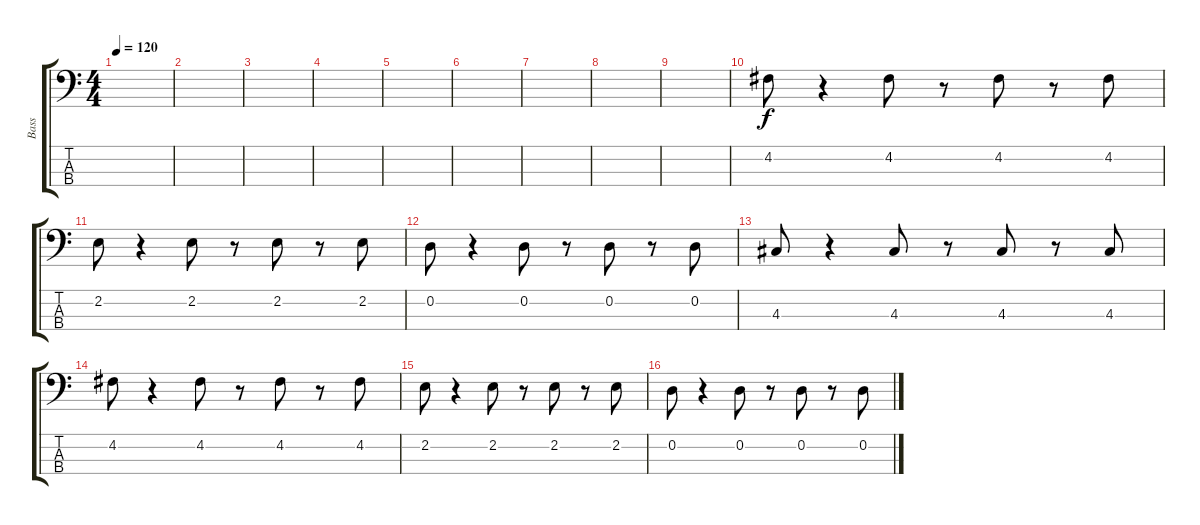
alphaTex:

\track ("Bass" "Bass") {instrument electricbasspick}
\staff {score tabs}
\tuning (G2 D2 A1 E1) {hide}
\ts (4 4)
\tempo 120
\clef f4
\ks c
|
|
|
|
|
|
|
|
|
4.2.8 r.4 4.2.8 r.8 4.2.8 r.8 4.2.8 |
2.2.8 r.4 2.2.8 r.8 2.2.8 r.8 2.2.8 |
0.2.8 r.4 0.2.8 r.8 0.2.8 r.8 0.2.8 |
4.3.8 r.4 4.3.8 r.8 4.3.8 r.8 4.3.8 |
4.2.8 r.4 4.2.8 r.8 4.2.8 r.8 4.2.8 |
2.2.8 r.4 2.2.8 r.8 2.2.8 r.8 2.2.8 |
0.2.8 r.4 0.2.8 r.8 0.2.8 r.8 0.2.8
